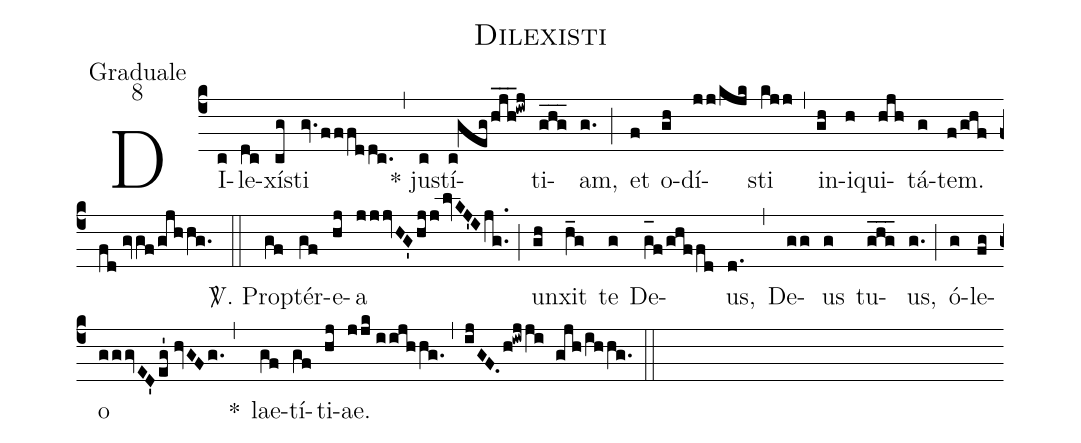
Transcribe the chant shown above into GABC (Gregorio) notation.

name:Dilexisti;
office-part:Graduale;
mode:8;
%%
(c4) DI(c)le(dc)xí(cg)sti(gv.fffddc.) (,) * ju(c)stí(c!geghjh___!iwj)ti(ghg___)am,(g.) (;) et(f) o(gh)dí(jj/kjk)sti(kjj) (,) in(gh)i(h)qui(hjh)tá(g)tem.(f/ghffd//gvgf/gjhhg.) (::) <sp>V/</sp>. Pro(gf)ptér(gf)e(hj)a(jjjvHG'hjjlvKJ'Ijg..) (;) un(gh)xit(h_g) te(g) De(g_[oh:h]f/ghffd)us,(d.) (,) De(gg)us(g) tu(ghg___)us,(g.) (;) ó(g)le(fg)o(gggvED'/!eg'//hvGFg.) <clear>*(,) lae(gf)tí(gf)ti(hj)ae.(jjk//iijhhg.) (,) (ijGF.h!iwjji gjh/ihhg.) (::)
